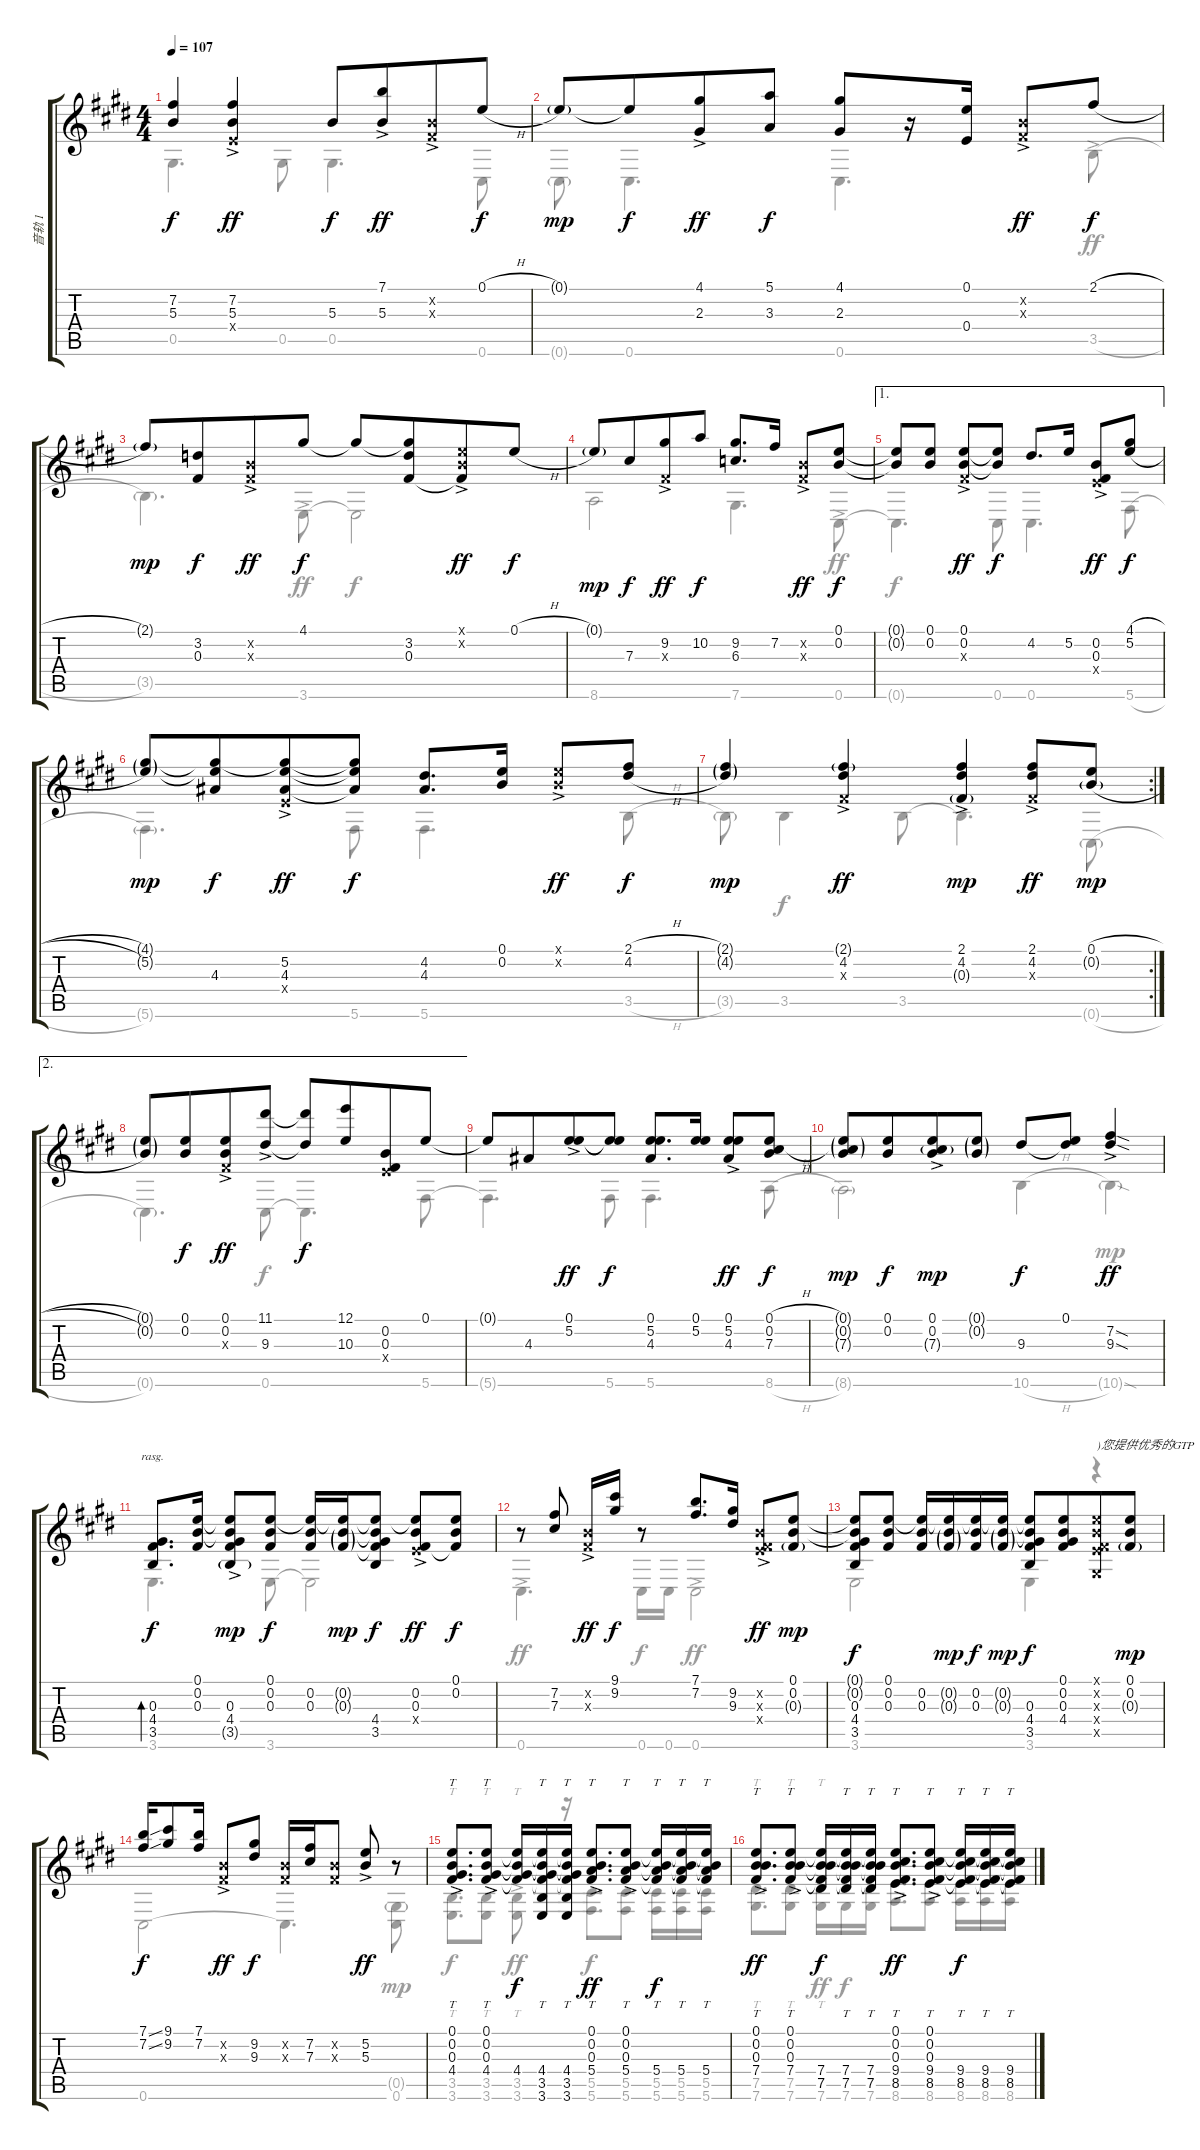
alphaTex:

\track ("音轨 1" "音轨 1") {instrument acousticguitarsteel}
\staff {score tabs}
\tuning (E4 B3 Gb3 E3 Ab2 Db2) {hide}
\voice
\ts (4 4)
\tempo 107
\clef g2
\ks e
(7.2{t} 5.3{t}).4{dy f} (7.2 5.3 0.4{ac x}).4{dy ff} 5.3.8{dy f} (7.1 5.3{ac}).8{dy ff beam merge} (0.2{x} 0.3{ac x}).8 0.1{h}.8{dy f} |
0.1{g}.8{dy mp} 0.1{t}.8{dy f beam merge} (4.1 2.3{ac}).8{dy ff} (5.1 3.3).8{dy f} (4.1 2.3).8 r.16 (0.1 0.4).16 (0.2{x} 0.3{ac x}).8{dy ff} 2.1{h}.8{dy f} |
2.1{g}.8{dy mp} (3.2 0.3).8{dy f beam merge} (0.2{x} 0.3{ac x}).8{dy ff} 4.1.8{dy f} 4.1{t}.8 (4.1{t} 3.2 0.3).8{beam merge} (0.1{x} 0.2{ac x} 0.3{t}).8{dy ff} 0.1{h}.8{dy f} |
0.1{g}.8{dy mp} 7.3.8{dy f beam merge} (9.2 0.3{ac x}).8{dy ff} 10.2.8{dy f} (9.2 6.3).8{d} 7.2.16 (0.2{x} 0.3{ac x}).8{dy ff} (0.1 0.2).8{dy f} |
\ae 1
(0.1{t} 0.2{t}).8 (0.1 0.2).8 (0.1 0.2 0.3{ac x}).8{dy ff} (0.1{t} 0.2{t}).8{dy f} 4.2.8{d} 5.2.16 (0.2 0.3 0.4{ac x}).8{dy ff} (4.1{h} 5.2{h}).8{dy f} |
(4.1{g} 5.2{g}).8{dy mp} (4.1{t} 5.2{t} 4.3).8{dy f beam merge} (4.1{t} 5.2 4.3 0.4{ac x}).8{dy ff} (4.1{t} 5.2{t} 4.3{t}).8{dy f} (4.2 4.3).8{d} (0.1 0.2).16 (0.1{x} 0.2{ac x}).8{dy ff} (2.1{h} 4.2{h}).8{dy f} |
\rc 2
(2.1{g} 4.2{g}).4{dy mp} (2.1{g} 4.2 0.3{ac x}).4{dy ff} (2.1{ac} 4.2 0.3{g}).4{dy mp} (2.1 4.2 0.3{ac x}).8{dy ff} (0.1{h} 0.2{h g}).8{dy mp} |
\ae 2
(0.1{g} 0.2{g}).8 (0.1 0.2).8{dy f beam merge} (0.1 0.2 0.3{ac x}).8{dy ff} (11.1 9.3{ac}).8 (11.1{t} 9.3{t}).8{dy f} (12.1 10.3).8{beam merge} (0.2 0.3 0.4{x}).8 0.1.8 |
0.1{t}.8 4.3.8{beam merge} (0.1 5.2{ac}).8{dy ff} (0.1{t} 5.2{t}).8{dy f} (0.1 5.2 4.3).8{d} (0.1 5.2).16 (0.1 5.2 4.3{ac}).8{dy ff} (0.1{h} 0.2{h} 7.3{h}).8{dy f} |
(0.1{g} 0.2{g} 7.3{g}).8{dy mp} (0.1 0.2).8{dy f beam merge} (0.1{ac} 0.2 7.3{g}).8{dy mp} (0.1{g} 0.2{g}).8 9.3.8{dy f} (0.1 9.3{t}).8 (7.2{sod} 9.3{sod ac}).4{dy ff} |
(0.3 4.4 3.5).8{d bd 120 rasg ii dy f} (0.1 0.2 0.3).16 (0.1{t} 0.2{t} 0.3{ac} 4.4 3.5{g}).8{dy mp} (0.1 0.2 0.3).8{dy f} (0.1{t} 0.2 0.3).16 (0.1{t} 0.2{g} 0.3{g}).16{dy mp} (0.1{t} 0.2{t} 0.3{t} 4.4 3.5).8{dy f} (0.1{t} 0.2 0.3 0.4{ac x}).8{dy ff} (0.1 0.2 0.3{t}).8{dy f} |
r.8 (7.2 7.3).8 (0.2{x} 0.3{ac x}).16{dy ff} (9.1 9.2).16{dy f} r.8 (7.1 7.2).8{d} (9.2 9.3).16 (0.2{x} 0.3{x} 0.4{ac x}).8{dy ff} (0.1 0.2 0.3{g}).8{dy mp} |
(0.1{t} 0.2{t} 0.3 4.4 3.5).8{dy f} (0.1 0.2 0.3).8 (0.1{t} 0.2 0.3).16 (0.1{t} 0.2{g} 0.3{g}).16{dy mp} (0.1{t} 0.2 0.3).16{dy f} (0.1{t} 0.2{g} 0.3{g}).16{dy mp} (0.1{t} 0.2{t} 0.3 4.4 3.5).8{dy f} (0.1 0.2 0.3 4.4).8{beam merge} (0.1{x} 0.2{x} 0.3{x} 0.4{x} 0.5{x}).8{txt ")您提供优秀的GTP"} (0.1 0.2 0.3{g}).8{dy mp} |
(7.1{ss} 7.2{ss}).16{dy f} (9.1 9.2).8 (7.1 7.2).16 (0.2{x} 0.3{ac x}).8{dy ff} (9.2 9.3).8{dy f} (0.2{x} 0.3{x}).16 (7.2 7.3).16 (0.2{x} 0.3{x}).8 (5.2 5.3{ac}).8{dy ff} r.8 |
(0.1 0.2{ac} 0.3 4.4).8{tt d} (0.1 0.2{ac} 0.3 4.4).8{tt} (0.1{t} 0.2{t} 0.3{t} 4.4).16{dy f} (0.1{t} 0.2{t} 0.3{t} 4.4 3.5 3.6).16{tt} (0.1{t} 0.2{t} 0.3{t} 4.4 3.5 3.6).16{tt} (0.1{ac} 0.2 0.3 5.4).8{tt d dy ff} (0.1{ac} 0.2 0.3 5.4).8{tt} (0.1{t} 0.2{t} 0.3{t} 5.4).16{tt dy f} (0.1{t} 0.2{t} 0.3{t} 5.4).16{tt} (0.1{t} 0.2{t} 0.3{t} 5.4).16{tt} |
(0.1 0.2{ac} 0.3 7.4).8{tt d dy ff} (0.1 0.2{ac} 0.3 7.4).8{tt} (0.1{t} 0.2{t} 0.3{t} 7.4 7.5).16{dy f} (0.1{t} 0.2{t} 0.3{t} 7.4 7.5).16{tt} (0.1{t} 0.2{t} 0.3{t} 7.4 7.5).16{tt} (0.1{ac} 0.2 0.3 9.4 8.5).8{tt d dy ff} (0.1{ac} 0.2 0.3 9.4 8.5).8{tt} (0.1{t} 0.2{t} 0.3{t} 9.4 8.5).16{tt dy f} (0.1{t} 0.2{t} 0.3{t} 9.4 8.5).16{tt} (0.1{t} 0.2{t} 0.3{t} 9.4 8.5).16{tt}
\voice
\clef g2
\ottava regular
\simile none
\ks e
0.5{t}.4{d dy f} 0.5.8 0.5.4{d} 0.6.8 |
0.6{g}.8{dy mp} 0.6.4{d dy f} 0.6.4{d} 3.5{h ac}.8{dy ff} |
3.5{g}.4{d dy mp} 3.6{ac}.8{dy ff} 3.6{t}.2{dy f} |
8.6.2 7.6.4{d} 0.6{ac}.8{dy ff} |
0.6{t}.4{d dy f} 0.6.8 0.6.4{d} 5.6{h}.8 |
5.6{g}.4{d dy mp} 5.6.8{dy f} 5.6.4{d} 3.5{h}.8 |
3.5{g}.8{dy mp} 3.5.4{dy f} 3.5.8 3.5{t}.4{d} 0.6{h g}.8{dy mp} |
0.6{g}.4{d} 0.6.8{dy f} 0.6{t}.4{d} 5.6.8 |
5.6{t}.4{d} 5.6.8 5.6.4{d} 8.6{h}.8 |
8.6{g}.2{dy mp} 10.6{h}.4{dy f} 10.6{sod g}.4{dy mp} |
3.6.4{d dy f} 3.6.8 3.6{t}.2 |
0.6{ac}.4{d dy ff} 0.6.16{dy f} 0.6.16 0.6{ac}.2{dy ff} |
3.6.2{dy f} 3.6.4 r.4 |
0.6.2 0.6{t}.4{d} (0.5{g} 0.6).8{dy mp} |
(3.5 3.6).8{tt d dy f} (3.5 3.6).8{tt} (3.5{ac} 3.6).8{tt dy ff} r.16 (5.5 5.6).8{d dy f} (5.5 5.6).8 (5.5 5.6).16 (5.5 5.6).16 (5.5 5.6).16 |
(7.5 7.6).8{tt d} (7.5 7.6).8{tt} (7.5{ac} 7.6).16{tt dy ff} 7.6.16{dy f} (7.5 7.6).16 (8.5 8.6).8{d} (8.5 8.6).8 (8.5 8.6).16 (8.5 8.6).16 (8.5 8.6).16
